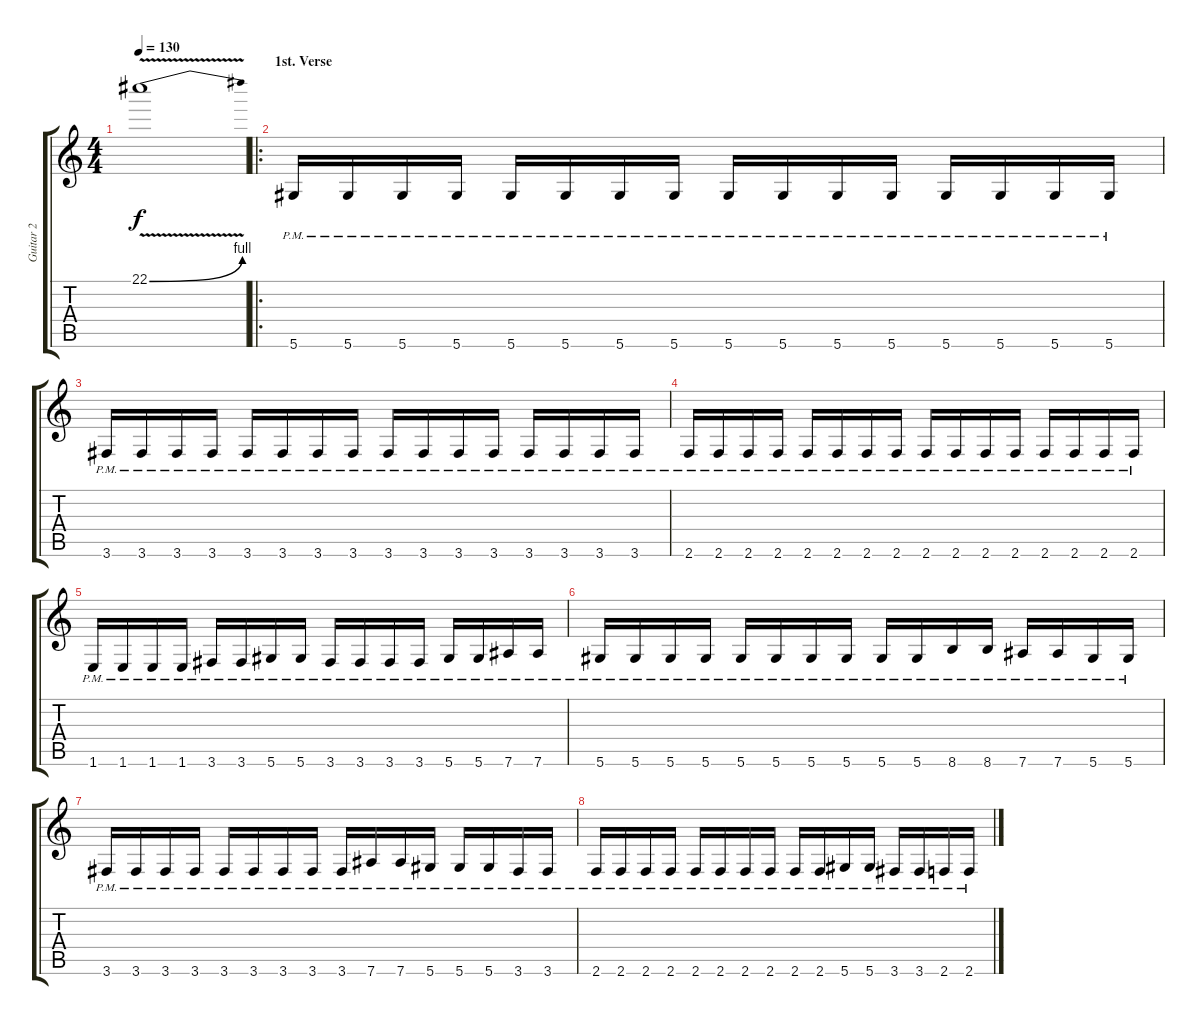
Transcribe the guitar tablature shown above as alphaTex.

\track ("Guitar 2" "Guitar 2") {instrument overdrivenguitar}
\staff {score tabs}
\tuning (Eb4 Bb3 Gb3 Db3 Ab2 Eb2) {hide}
\ts (4 4)
\tempo 130
\clef g2
\ks c
22.1{be (bend 0 0 60 4) v}.1{dy f} |
\ro
\section ("" "1st. Verse")
5.6{pm}.16 5.6{pm}.16 5.6{pm}.16 5.6{pm}.16 5.6{pm}.16 5.6{pm}.16 5.6{pm}.16 5.6{pm}.16 5.6{pm}.16 5.6{pm}.16 5.6{pm}.16 5.6{pm}.16 5.6{pm}.16 5.6{pm}.16 5.6{pm}.16 5.6{pm}.16 |
3.6{pm}.16 3.6{pm}.16 3.6{pm}.16 3.6{pm}.16 3.6{pm}.16 3.6{pm}.16 3.6{pm}.16 3.6{pm}.16 3.6{pm}.16 3.6{pm}.16 3.6{pm}.16 3.6{pm}.16 3.6{pm}.16 3.6{pm}.16 3.6{pm}.16 3.6{pm}.16 |
2.6{pm}.16 2.6{pm}.16 2.6{pm}.16 2.6{pm}.16 2.6{pm}.16 2.6{pm}.16 2.6{pm}.16 2.6{pm}.16 2.6{pm}.16 2.6{pm}.16 2.6{pm}.16 2.6{pm}.16 2.6{pm}.16 2.6{pm}.16 2.6{pm}.16 2.6{pm}.16 |
1.6{pm}.16 1.6{pm}.16 1.6{pm}.16 1.6{pm}.16 3.6{pm}.16 3.6{pm}.16 5.6{pm}.16 5.6{pm}.16 3.6{pm}.16 3.6{pm}.16 3.6{pm}.16 3.6{pm}.16 5.6{pm}.16 5.6{pm}.16 7.6{pm}.16 7.6{pm}.16 |
5.6{pm}.16 5.6{pm}.16 5.6{pm}.16 5.6{pm}.16 5.6{pm}.16 5.6{pm}.16 5.6{pm}.16 5.6{pm}.16 5.6{pm}.16 5.6{pm}.16 8.6{pm}.16 8.6{pm}.16 7.6{pm}.16 7.6{pm}.16 5.6{pm}.16 5.6{pm}.16 |
3.6{pm}.16 3.6{pm}.16 3.6{pm}.16 3.6{pm}.16 3.6{pm}.16 3.6{pm}.16 3.6{pm}.16 3.6{pm}.16 3.6{pm}.16 7.6{pm}.16 7.6{pm}.16 5.6{pm}.16 5.6{pm}.16 5.6{pm}.16 3.6{pm}.16 3.6{pm}.16 |
2.6{pm}.16 2.6{pm}.16 2.6{pm}.16 2.6{pm}.16 2.6{pm}.16 2.6{pm}.16 2.6{pm}.16 2.6{pm}.16 2.6{pm}.16 2.6{pm}.16 5.6{pm}.16 5.6{pm}.16 3.6{pm}.16 3.6{pm}.16 2.6{pm}.16 2.6{pm}.16
